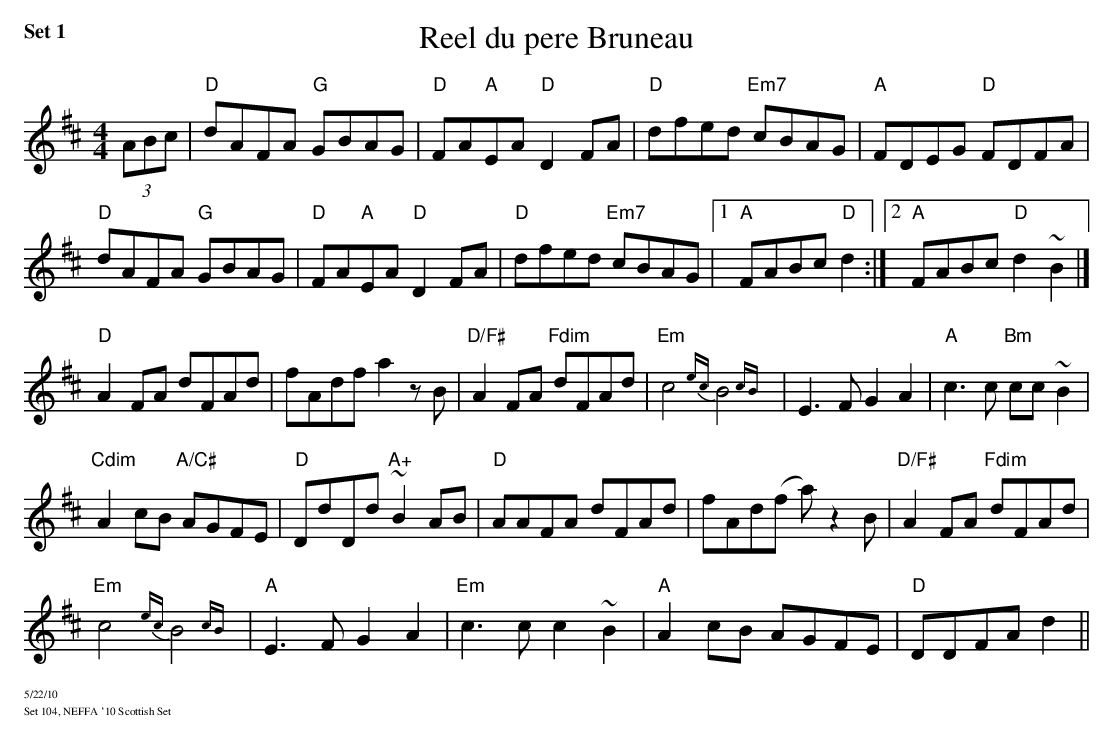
X:1
T: Reel du pere Bruneau
M: 4/4
L: 1/8
K: D
(3ABc|"D"dAFA "G"GBAG|"D"FA"A"EA "D"D2 FA|"D"dfed "Em7"cBAG|"A"FDEG "D"FDFA|
"D"dAFA "G"GBAG|"D"FA"A"EA "D"D2 FA|"D"dfed "Em7"cBAG|1 "A"FABc "D"d2:|[2 "A"FABc "D"d2 ~B2|]
"D"A2 FA dFAd|fAdf a2zB| "D/F#"A2 FA "Fdim"dFAd|"Em"c4{ec} B4{cB}|E3 F G2 A2| "A"c3 c "Bm"cc ~B2|
"Cdim" A2 cB "A/C#" AGFE| "D"DdDd "A+"~B2 AB |"D"AAFA dFAd |fAd(f a) z2 B| "D/F#"A2 FA "Fdim"dFAd |
 "Em"c4{ec} B4{cB} | "A"E3 F G2 A2| "Em" c3 c c2 ~B2 | "A"A2 cB AGFE |"D"DDFA d2 ||
%%text 5/22/10

%%text Set 104, NEFFA '10 Scottish Set
$SmallLMargin
$SmallRMargin
